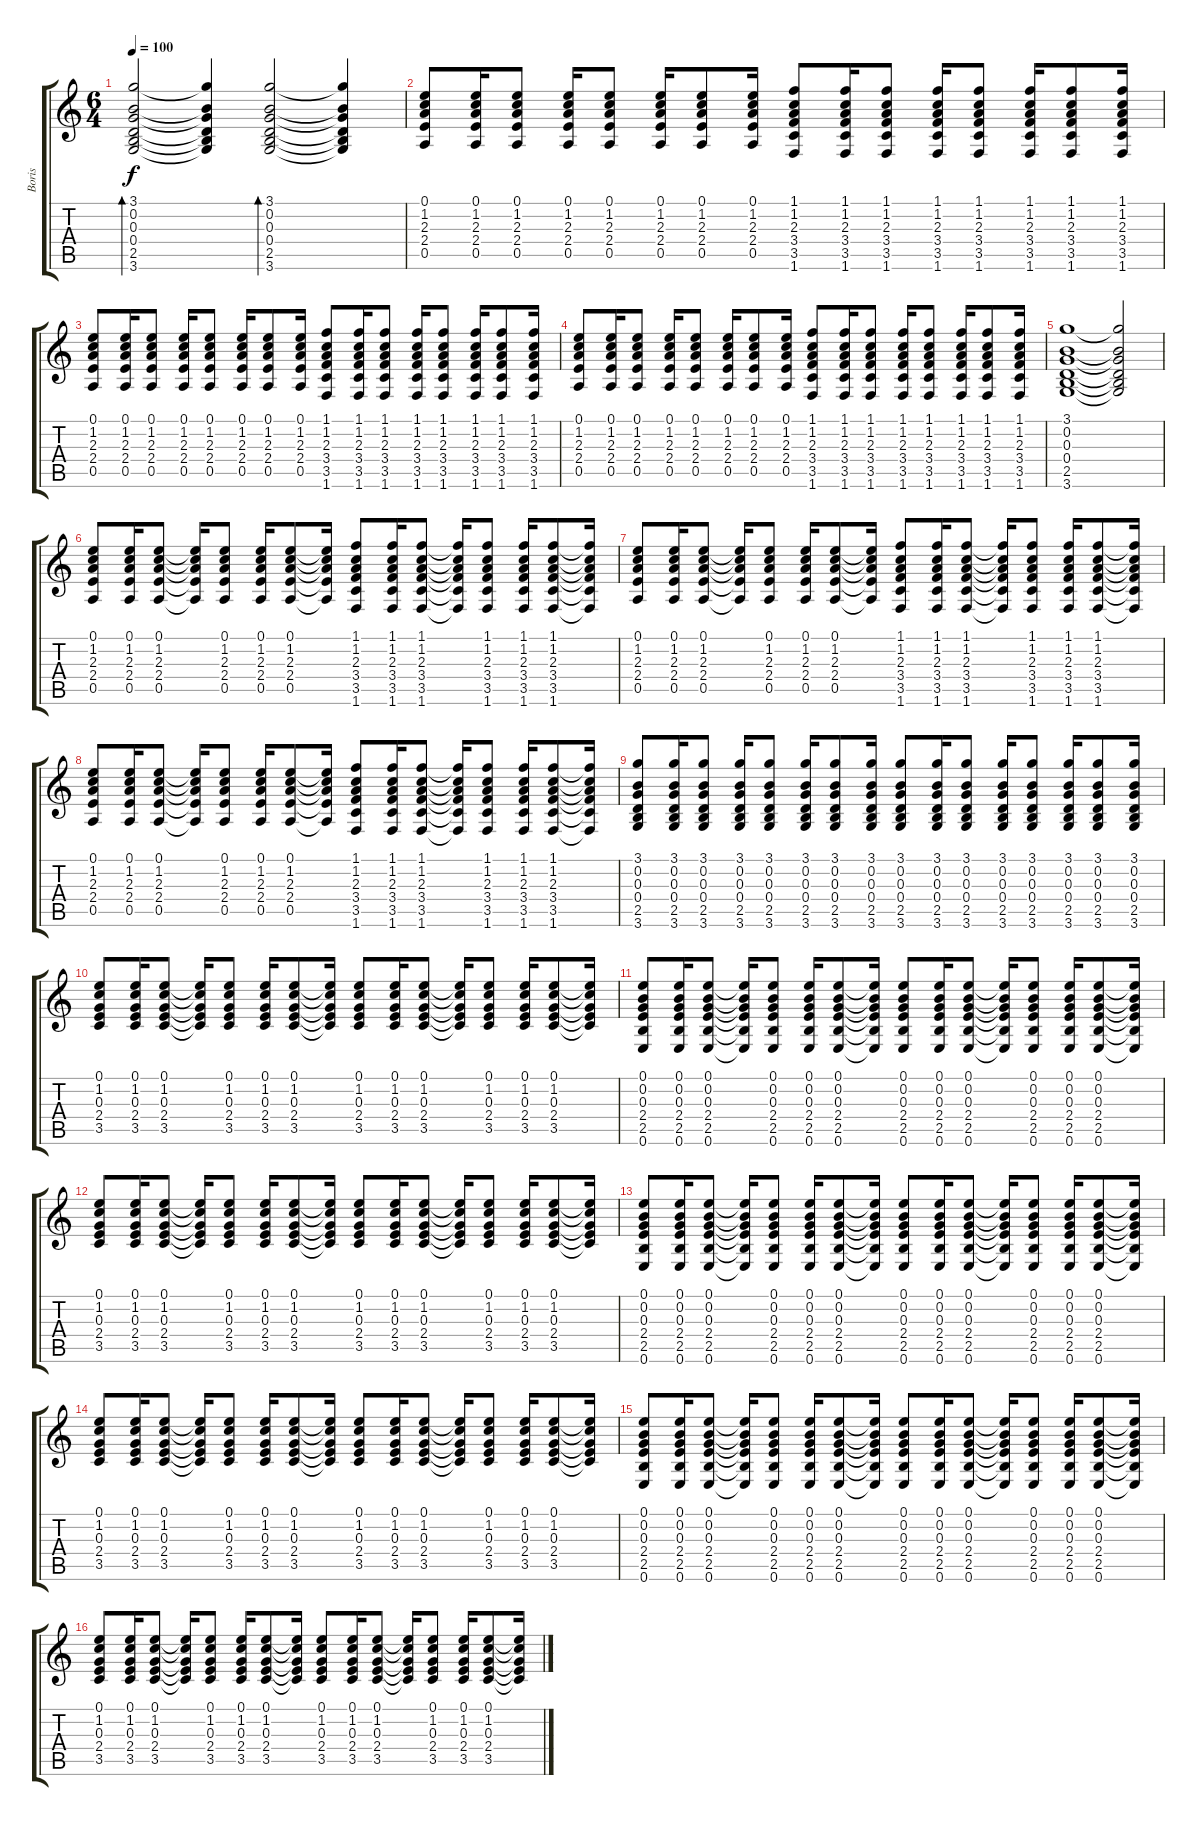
\track ("Boris" "Boris") {instrument electricguitarjazz}
\staff {score tabs}
\tuning (E4 B3 G3 D3 A2 E2) {hide}
\ts (6 4)
\tempo 100
\clef g2
\ks c
(3.1 0.2 0.3 0.4 2.5 3.6).2{bd 480 dy f} (3.1{t} 0.2{t} 0.3{t} 0.4{t} 2.5{t} 3.6{t}).4 (3.1 0.2 0.3 0.4 2.5 3.6).2{bd 240} (3.1{t} 0.2{t} 0.3{t} 0.4{t} 2.5{t} 3.6{t}).4 |
(0.1 1.2 2.3 2.4 0.5).8 (0.1 1.2 2.3 2.4 0.5).16 (0.1 1.2 2.3 2.4 0.5).8 (0.1 1.2 2.3 2.4 0.5).16 (0.1 1.2 2.3 2.4 0.5).8 (0.1 1.2 2.3 2.4 0.5).16 (0.1 1.2 2.3 2.4 0.5).8 (0.1 1.2 2.3 2.4 0.5).16 (1.1 1.2 2.3 3.4 3.5 1.6).8 (1.1 1.2 2.3 3.4 3.5 1.6).16 (1.1 1.2 2.3 3.4 3.5 1.6).8 (1.1 1.2 2.3 3.4 3.5 1.6).16 (1.1 1.2 2.3 3.4 3.5 1.6).8 (1.1 1.2 2.3 3.4 3.5 1.6).16 (1.1 1.2 2.3 3.4 3.5 1.6).8 (1.1 1.2 2.3 3.4 3.5 1.6).16 |
(0.1 1.2 2.3 2.4 0.5).8 (0.1 1.2 2.3 2.4 0.5).16 (0.1 1.2 2.3 2.4 0.5).8 (0.1 1.2 2.3 2.4 0.5).16 (0.1 1.2 2.3 2.4 0.5).8 (0.1 1.2 2.3 2.4 0.5).16 (0.1 1.2 2.3 2.4 0.5).8 (0.1 1.2 2.3 2.4 0.5).16 (1.1 1.2 2.3 3.4 3.5 1.6).8 (1.1 1.2 2.3 3.4 3.5 1.6).16 (1.1 1.2 2.3 3.4 3.5 1.6).8 (1.1 1.2 2.3 3.4 3.5 1.6).16 (1.1 1.2 2.3 3.4 3.5 1.6).8 (1.1 1.2 2.3 3.4 3.5 1.6).16 (1.1 1.2 2.3 3.4 3.5 1.6).8 (1.1 1.2 2.3 3.4 3.5 1.6).16 |
(0.1 1.2 2.3 2.4 0.5).8 (0.1 1.2 2.3 2.4 0.5).16 (0.1 1.2 2.3 2.4 0.5).8 (0.1 1.2 2.3 2.4 0.5).16 (0.1 1.2 2.3 2.4 0.5).8 (0.1 1.2 2.3 2.4 0.5).16 (0.1 1.2 2.3 2.4 0.5).8 (0.1 1.2 2.3 2.4 0.5).16 (1.1 1.2 2.3 3.4 3.5 1.6).8 (1.1 1.2 2.3 3.4 3.5 1.6).16 (1.1 1.2 2.3 3.4 3.5 1.6).8 (1.1 1.2 2.3 3.4 3.5 1.6).16 (1.1 1.2 2.3 3.4 3.5 1.6).8 (1.1 1.2 2.3 3.4 3.5 1.6).16 (1.1 1.2 2.3 3.4 3.5 1.6).8 (1.1 1.2 2.3 3.4 3.5 1.6).16 |
(3.1 0.2 0.3 0.4 2.5 3.6).1 (3.1{t} 0.2{t} 0.3{t} 0.4{t} 2.5{t} 3.6{t}).2 |
(0.1 1.2 2.3 2.4 0.5).8 (0.1 1.2 2.3 2.4 0.5).16 (0.1 1.2 2.3 2.4 0.5).8 (0.1{t} 1.2{t} 2.3{t} 2.4{t} 0.5{t}).16 (0.1 1.2 2.3 2.4 0.5).8 (0.1 1.2 2.3 2.4 0.5).16 (0.1 1.2 2.3 2.4 0.5).8 (0.1{t} 1.2{t} 2.3{t} 2.4{t} 0.5{t}).16 (1.1 1.2 2.3 3.4 3.5 1.6).8 (1.1 1.2 2.3 3.4 3.5 1.6).16 (1.1 1.2 2.3 3.4 3.5 1.6).8 (1.1{t} 1.2{t} 2.3{t} 3.4{t} 3.5{t} 1.6{t}).16 (1.1 1.2 2.3 3.4 3.5 1.6).8 (1.1 1.2 2.3 3.4 3.5 1.6).16 (1.1 1.2 2.3 3.4 3.5 1.6).8 (1.1{t} 1.2{t} 2.3{t} 3.4{t} 3.5{t} 1.6{t}).16 |
(0.1 1.2 2.3 2.4 0.5).8 (0.1 1.2 2.3 2.4 0.5).16 (0.1 1.2 2.3 2.4 0.5).8 (0.1{t} 1.2{t} 2.3{t} 2.4{t} 0.5{t}).16 (0.1 1.2 2.3 2.4 0.5).8 (0.1 1.2 2.3 2.4 0.5).16 (0.1 1.2 2.3 2.4 0.5).8 (0.1{t} 1.2{t} 2.3{t} 2.4{t} 0.5{t}).16 (1.1 1.2 2.3 3.4 3.5 1.6).8 (1.1 1.2 2.3 3.4 3.5 1.6).16 (1.1 1.2 2.3 3.4 3.5 1.6).8 (1.1{t} 1.2{t} 2.3{t} 3.4{t} 3.5{t} 1.6{t}).16 (1.1 1.2 2.3 3.4 3.5 1.6).8 (1.1 1.2 2.3 3.4 3.5 1.6).16 (1.1 1.2 2.3 3.4 3.5 1.6).8 (1.1{t} 1.2{t} 2.3{t} 3.4{t} 3.5{t} 1.6{t}).16 |
(0.1 1.2 2.3 2.4 0.5).8 (0.1 1.2 2.3 2.4 0.5).16 (0.1 1.2 2.3 2.4 0.5).8 (0.1{t} 1.2{t} 2.3{t} 2.4{t} 0.5{t}).16 (0.1 1.2 2.3 2.4 0.5).8 (0.1 1.2 2.3 2.4 0.5).16 (0.1 1.2 2.3 2.4 0.5).8 (0.1{t} 1.2{t} 2.3{t} 2.4{t} 0.5{t}).16 (1.1 1.2 2.3 3.4 3.5 1.6).8 (1.1 1.2 2.3 3.4 3.5 1.6).16 (1.1 1.2 2.3 3.4 3.5 1.6).8 (1.1{t} 1.2{t} 2.3{t} 3.4{t} 3.5{t} 1.6{t}).16 (1.1 1.2 2.3 3.4 3.5 1.6).8 (1.1 1.2 2.3 3.4 3.5 1.6).16 (1.1 1.2 2.3 3.4 3.5 1.6).8 (1.1{t} 1.2{t} 2.3{t} 3.4{t} 3.5{t} 1.6{t}).16 |
(3.1 0.2 0.3 0.4 2.5 3.6).8 (3.1 0.2 0.3 0.4 2.5 3.6).16 (3.1 0.2 0.3 0.4 2.5 3.6).8 (3.1 0.2 0.3 0.4 2.5 3.6).16 (3.1 0.2 0.3 0.4 2.5 3.6).8 (3.1 0.2 0.3 0.4 2.5 3.6).16 (3.1 0.2 0.3 0.4 2.5 3.6).8 (3.1 0.2 0.3 0.4 2.5 3.6).16 (3.1 0.2 0.3 0.4 2.5 3.6).8 (3.1 0.2 0.3 0.4 2.5 3.6).16 (3.1 0.2 0.3 0.4 2.5 3.6).8 (3.1 0.2 0.3 0.4 2.5 3.6).16 (3.1 0.2 0.3 0.4 2.5 3.6).8 (3.1 0.2 0.3 0.4 2.5 3.6).16 (3.1 0.2 0.3 0.4 2.5 3.6).8 (3.1 0.2 0.3 0.4 2.5 3.6).16 |
(0.1 1.2 0.3 2.4 3.5).8 (0.1 1.2 0.3 2.4 3.5).16 (0.1 1.2 0.3 2.4 3.5).8 (0.1{t} 1.2{t} 0.3{t} 2.4{t} 3.5{t}).16 (0.1 1.2 0.3 2.4 3.5).8 (0.1 1.2 0.3 2.4 3.5).16 (0.1 1.2 0.3 2.4 3.5).8 (0.1{t} 1.2{t} 0.3{t} 2.4{t} 3.5{t}).16 (0.1 1.2 0.3 2.4 3.5).8 (0.1 1.2 0.3 2.4 3.5).16 (0.1 1.2 0.3 2.4 3.5).8 (0.1{t} 1.2{t} 0.3{t} 2.4{t} 3.5{t}).16 (0.1 1.2 0.3 2.4 3.5).8 (0.1 1.2 0.3 2.4 3.5).16 (0.1 1.2 0.3 2.4 3.5).8 (0.1{t} 1.2{t} 0.3{t} 2.4{t} 3.5{t}).16 |
(0.1 0.2 0.3 2.4 2.5 0.6).8 (0.1 0.2 0.3 2.4 2.5 0.6).16 (0.1 0.2 0.3 2.4 2.5 0.6).8 (0.1{t} 0.2{t} 0.3{t} 2.4{t} 2.5{t} 0.6{t}).16 (0.1 0.2 0.3 2.4 2.5 0.6).8 (0.1 0.2 0.3 2.4 2.5 0.6).16 (0.1 0.2 0.3 2.4 2.5 0.6).8 (0.1{t} 0.2{t} 0.3{t} 2.4{t} 2.5{t} 0.6{t}).16 (0.1 0.2 0.3 2.4 2.5 0.6).8 (0.1 0.2 0.3 2.4 2.5 0.6).16 (0.1 0.2 0.3 2.4 2.5 0.6).8 (0.1{t} 0.2{t} 0.3{t} 2.4{t} 2.5{t} 0.6{t}).16 (0.1 0.2 0.3 2.4 2.5 0.6).8 (0.1 0.2 0.3 2.4 2.5 0.6).16 (0.1 0.2 0.3 2.4 2.5 0.6).8 (0.1{t} 0.2{t} 0.3{t} 2.4{t} 2.5{t} 0.6{t}).16 |
(0.1 1.2 0.3 2.4 3.5).8 (0.1 1.2 0.3 2.4 3.5).16 (0.1 1.2 0.3 2.4 3.5).8 (0.1{t} 1.2{t} 0.3{t} 2.4{t} 3.5{t}).16 (0.1 1.2 0.3 2.4 3.5).8 (0.1 1.2 0.3 2.4 3.5).16 (0.1 1.2 0.3 2.4 3.5).8 (0.1{t} 1.2{t} 0.3{t} 2.4{t} 3.5{t}).16 (0.1 1.2 0.3 2.4 3.5).8 (0.1 1.2 0.3 2.4 3.5).16 (0.1 1.2 0.3 2.4 3.5).8 (0.1{t} 1.2{t} 0.3{t} 2.4{t} 3.5{t}).16 (0.1 1.2 0.3 2.4 3.5).8 (0.1 1.2 0.3 2.4 3.5).16 (0.1 1.2 0.3 2.4 3.5).8 (0.1{t} 1.2{t} 0.3{t} 2.4{t} 3.5{t}).16 |
(0.1 0.2 0.3 2.4 2.5 0.6).8 (0.1 0.2 0.3 2.4 2.5 0.6).16 (0.1 0.2 0.3 2.4 2.5 0.6).8 (0.1{t} 0.2{t} 0.3{t} 2.4{t} 2.5{t} 0.6{t}).16 (0.1 0.2 0.3 2.4 2.5 0.6).8 (0.1 0.2 0.3 2.4 2.5 0.6).16 (0.1 0.2 0.3 2.4 2.5 0.6).8 (0.1{t} 0.2{t} 0.3{t} 2.4{t} 2.5{t} 0.6{t}).16 (0.1 0.2 0.3 2.4 2.5 0.6).8 (0.1 0.2 0.3 2.4 2.5 0.6).16 (0.1 0.2 0.3 2.4 2.5 0.6).8 (0.1{t} 0.2{t} 0.3{t} 2.4{t} 2.5{t} 0.6{t}).16 (0.1 0.2 0.3 2.4 2.5 0.6).8 (0.1 0.2 0.3 2.4 2.5 0.6).16 (0.1 0.2 0.3 2.4 2.5 0.6).8 (0.1{t} 0.2{t} 0.3{t} 2.4{t} 2.5{t} 0.6{t}).16 |
(0.1 1.2 0.3 2.4 3.5).8 (0.1 1.2 0.3 2.4 3.5).16 (0.1 1.2 0.3 2.4 3.5).8 (0.1{t} 1.2{t} 0.3{t} 2.4{t} 3.5{t}).16 (0.1 1.2 0.3 2.4 3.5).8 (0.1 1.2 0.3 2.4 3.5).16 (0.1 1.2 0.3 2.4 3.5).8 (0.1{t} 1.2{t} 0.3{t} 2.4{t} 3.5{t}).16 (0.1 1.2 0.3 2.4 3.5).8 (0.1 1.2 0.3 2.4 3.5).16 (0.1 1.2 0.3 2.4 3.5).8 (0.1{t} 1.2{t} 0.3{t} 2.4{t} 3.5{t}).16 (0.1 1.2 0.3 2.4 3.5).8 (0.1 1.2 0.3 2.4 3.5).16 (0.1 1.2 0.3 2.4 3.5).8 (0.1{t} 1.2{t} 0.3{t} 2.4{t} 3.5{t}).16 |
(0.1 0.2 0.3 2.4 2.5 0.6).8 (0.1 0.2 0.3 2.4 2.5 0.6).16 (0.1 0.2 0.3 2.4 2.5 0.6).8 (0.1{t} 0.2{t} 0.3{t} 2.4{t} 2.5{t} 0.6{t}).16 (0.1 0.2 0.3 2.4 2.5 0.6).8 (0.1 0.2 0.3 2.4 2.5 0.6).16 (0.1 0.2 0.3 2.4 2.5 0.6).8 (0.1{t} 0.2{t} 0.3{t} 2.4{t} 2.5{t} 0.6{t}).16 (0.1 0.2 0.3 2.4 2.5 0.6).8 (0.1 0.2 0.3 2.4 2.5 0.6).16 (0.1 0.2 0.3 2.4 2.5 0.6).8 (0.1{t} 0.2{t} 0.3{t} 2.4{t} 2.5{t} 0.6{t}).16 (0.1 0.2 0.3 2.4 2.5 0.6).8 (0.1 0.2 0.3 2.4 2.5 0.6).16 (0.1 0.2 0.3 2.4 2.5 0.6).8 (0.1{t} 0.2{t} 0.3{t} 2.4{t} 2.5{t} 0.6{t}).16 |
(0.1 1.2 0.3 2.4 3.5).8 (0.1 1.2 0.3 2.4 3.5).16 (0.1 1.2 0.3 2.4 3.5).8 (0.1{t} 1.2{t} 0.3{t} 2.4{t} 3.5{t}).16 (0.1 1.2 0.3 2.4 3.5).8 (0.1 1.2 0.3 2.4 3.5).16 (0.1 1.2 0.3 2.4 3.5).8 (0.1{t} 1.2{t} 0.3{t} 2.4{t} 3.5{t}).16 (0.1 1.2 0.3 2.4 3.5).8 (0.1 1.2 0.3 2.4 3.5).16 (0.1 1.2 0.3 2.4 3.5).8 (0.1{t} 1.2{t} 0.3{t} 2.4{t} 3.5{t}).16 (0.1 1.2 0.3 2.4 3.5).8 (0.1 1.2 0.3 2.4 3.5).16 (0.1 1.2 0.3 2.4 3.5).8 (0.1{t} 1.2{t} 0.3{t} 2.4{t} 3.5{t}).16
